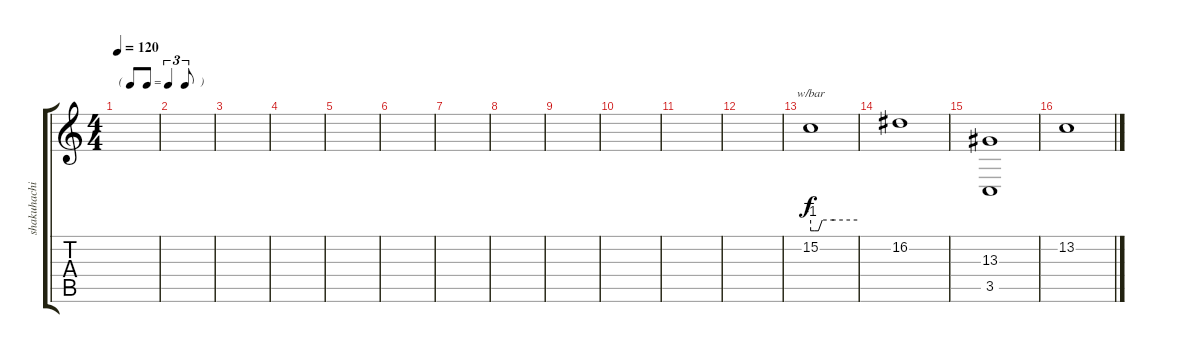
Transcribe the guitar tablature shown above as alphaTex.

\track ("shakuhachi" "shakuhachi") {instrument shakuhachi}
\staff {score tabs}
\tuning (E4 B3 G3 D3 A2 E2) {hide}
\ts (4 4)
\tf triplet8th
\tempo 120
\clef g2
\ks c
|
|
|
|
|
|
|
|
|
|
|
|
15.2.1{tbe (custom default 0 -4 5 -4 10 -4 15 0 30 0 60 0)} |
16.2.1 |
(13.3 3.5).1 |
13.2.1
